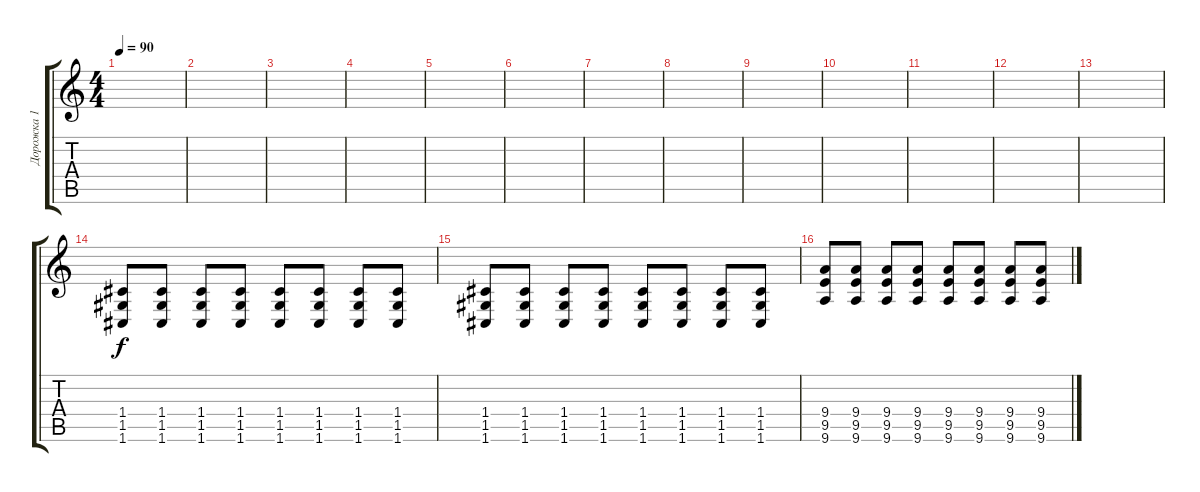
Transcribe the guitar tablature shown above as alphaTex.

\track ("Дорожка 1" "Дорожка 1") {instrument distortionguitar}
\staff {score tabs}
\tuning (D4 A3 F3 C3 G2 C2) {hide}
\ts (4 4)
\tempo 90
\clef g2
\ks c
|
|
|
|
|
|
|
|
|
|
|
|
|
(1.4 1.5 1.6).8 (1.4 1.5 1.6).8 (1.4 1.5 1.6).8 (1.4 1.5 1.6).8 (1.4 1.5 1.6).8 (1.4 1.5 1.6).8 (1.4 1.5 1.6).8 (1.4 1.5 1.6).8 |
(1.4 1.5 1.6).8 (1.4 1.5 1.6).8 (1.4 1.5 1.6).8 (1.4 1.5 1.6).8 (1.4 1.5 1.6).8 (1.4 1.5 1.6).8 (1.4 1.5 1.6).8 (1.4 1.5 1.6).8 |
(9.4 9.5 9.6).8 (9.4 9.5 9.6).8 (9.4 9.5 9.6).8 (9.4 9.5 9.6).8 (9.4 9.5 9.6).8 (9.4 9.5 9.6).8 (9.4 9.5 9.6).8 (9.4 9.5 9.6).8
